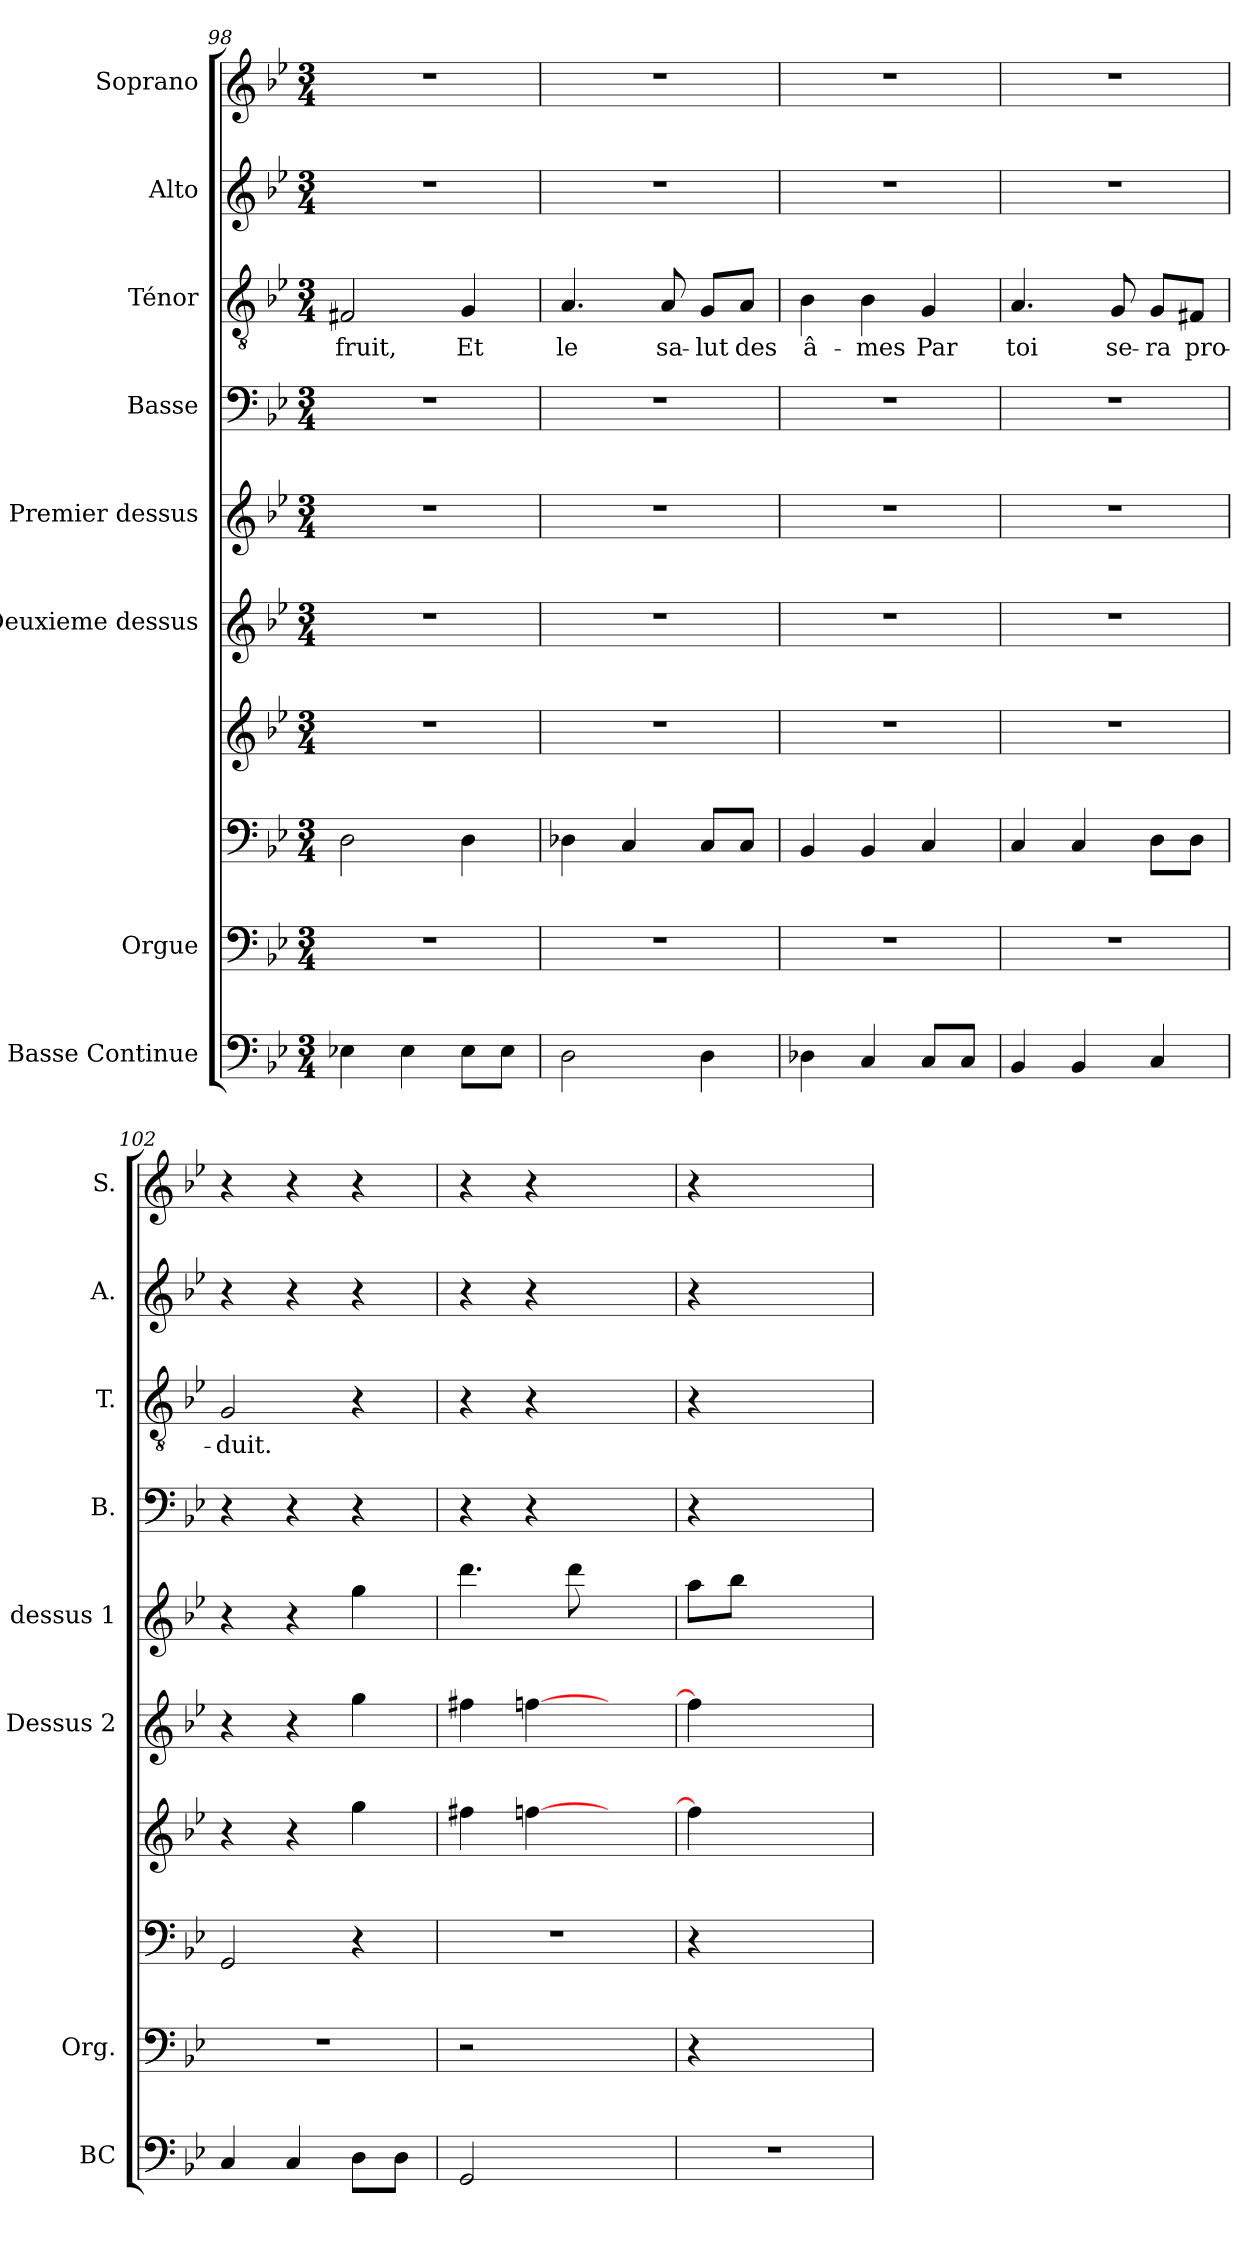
**kern	**kern	**kern	**kern	**kern	**kern	**kern	**kern	**text	**kern	**kern
*part8	*part7	*part7	*part7	*part6	*part5	*part4	*part3	*part3	*part2	*part1
*staff10	*staff9	*staff8	*staff7	*staff6	*staff5	*staff4	*staff3	*staff3	*staff2	*staff1
*I"Basse Continue	*I"Orgue	*	*	*I"Deuxieme dessus	*I"Premier dessus	*I"Basse	*I"Ténor	*	*I"Alto	*I"Soprano
*I'BC	*I'Org.	*	*	*I'Dessus 2	*I'dessus 1	*I'B.	*I'T.	*	*I'A.	*I'S.
!!LO:LB:g=z
*clefF4	*clefF4	*clefF4	*clefG2	*clefG2	*clefG2	*clefF4	*clefGv2	*	*clefG2	*clefG2
*k[b-e-]	*k[b-e-]	*k[b-e-]	*k[b-e-]	*k[b-e-]	*k[b-e-]	*k[b-e-]	*k[b-e-]	*	*k[b-e-]	*k[b-e-]
*M3/4	*M3/4	*M3/4	*M3/4	*M3/4	*M3/4	*M3/4	*M3/4	*	*M3/4	*M3/4
=98	=98	=98	=98	=98	=98	=98	=98	=98	=98	=98
!	!	!	!	!	!	!	!	!LO:LY:b	!	!
4E-X	2.r	2D\	2.r	2.r	2.r	2.r	2F#X/	fruit,	2.r	2.r
4E-	.	.	.	.	.	.	.	.	.	.
!	!	!	!	!	!	!	!	!LO:LY:b	!	!
8E-\L	.	4D\	.	.	.	.	4G/	Et	.	.
8E-\J	.	.	.	.	.	.	.	.	.	.
=99	=99	=99	=99	=99	=99	=99	=99	=99	=99	=99
!	!	!	!	!	!	!	!	!LO:LY:b	!	!
2D	2.r	4D-X\	2.r	2.r	2.r	2.r	4.A/	le	2.r	2.r
.	.	4C/	.	.	.	.	.	.	.	.
!	!	!	!	!	!	!	!	!LO:LY:b	!	!
.	.	.	.	.	.	.	8A/	sa-	.	.
!	!	!	!	!	!	!	!	!LO:LY:b	!	!
4D	.	8C/L	.	.	.	.	8G/L	-lut	.	.
!	!	!	!	!	!	!	!	!LO:LY:b	!	!
.	.	8C/J	.	.	.	.	8A/J	des	.	.
=100	=100	=100	=100	=100	=100	=100	=100	=100	=100	=100
!	!	!	!	!	!	!	!	!LO:LY:b	!	!
4D-X	2.r	4BB-/	2.r	2.r	2.r	2.r	4B-\	â-	2.r	2.r
!	!	!	!	!	!	!	!	!LO:LY:b	!	!
4C	.	4BB-/	.	.	.	.	4B-\	-mes	.	.
!	!	!	!	!	!	!	!	!LO:LY:b	!	!
8C/L	.	4C/	.	.	.	.	4G/	Par	.	.
8C/J	.	.	.	.	.	.	.	.	.	.
=101	=101	=101	=101	=101	=101	=101	=101	=101	=101	=101
!	!	!	!	!	!	!	!	!LO:LY:b	!	!
4BB-	2.r	4C/	2.r	2.r	2.r	2.r	4.A/	toi	2.r	2.r
4BB-	.	4C/	.	.	.	.	.	.	.	.
!	!	!	!	!	!	!	!	!LO:LY:b	!	!
.	.	.	.	.	.	.	8G/	se-	.	.
!	!	!	!	!	!	!	!	!LO:LY:b	!	!
4C	.	8D\L	.	.	.	.	8G/L	-ra	.	.
!	!	!	!	!	!	!	!	!LO:LY:b	!	!
.	.	8D\J	.	.	.	.	8F#X/J	pro-	.	.
=102	=102	=102	=102	=102	=102	=102	=102	=102	=102	=102
!	!	!	!	!	!	!	!	!LO:LY:b	!	!
4C	2.r	2GG/	4r	4r	4r	4r	2G/	-duit.	4r	4r
4C	.	.	4r	4r	4r	4r	.	.	4r	4r
8D\L	.	4r	4gg\	4gg	4gg	4r	4r	.	4r	4r
8D\J	.	.	.	.	.	.	.	.	.	.
=103	=103	=103	=103	=103	=103	=103	=103	=103	=103	=103
2GG	2r	2.r	4ff#X\	4ff#X	4.ddd	4r	4r	.	4r	4r
.	.	.	[4ffn\	[4ffn	.	4r	4r	.	4r	4r
.	.	.	.	.	8ddd	.	.	.	.	.
4ryy	4ryy	.	4ryy	4ryy	4ryy	4ryy	4ryy	.	4ryy	4ryy
!!LO:LB:g=z
=104	=104	=104	=104	=104	=104	=104	=104	=104	=104	=104
2.r	4r	4r	4ff\]	4ffn]	8aa\L	4r	4r	.	4r	4r
.	.	.	.	.	8bb-\J	.	.	.	.	.
.	2ryy	2ryy	2ryy	2ryy	2ryy	2ryy	2ryy	.	2ryy	2ryy
=	=	=	=	=	=	=	=	=	=	=
*-	*-	*-	*-	*-	*-	*-	*-	*-	*-	*-
